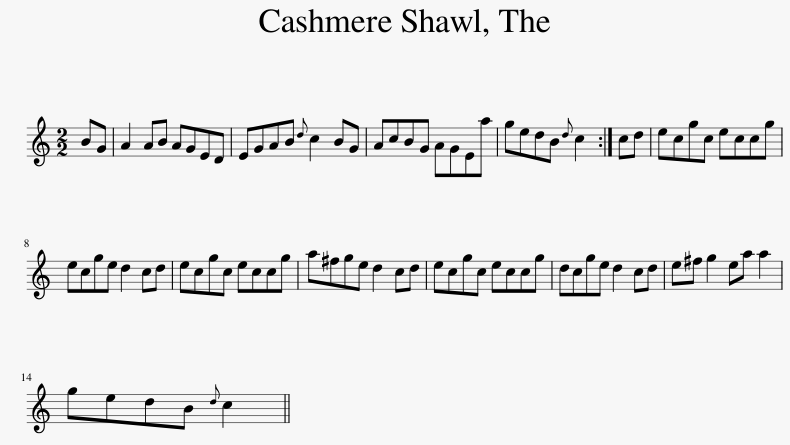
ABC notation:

X:1
L:1/8
M:2/2
I:linebreak $
K:C
V:1 treble
V:1
 BG | A2 AB AGED | EGAB{d} c2 BG | AcBG AGEa | gedB{d} c2 :| %5
 cd | ecgc eccg |$ ecge d2 cd | ecgc eccg | a^fge d2 cd | %10
 ecgc eccg | dcge d2 cd | e^f g2 ea a2 |$ gedB{d} c2 || %14
